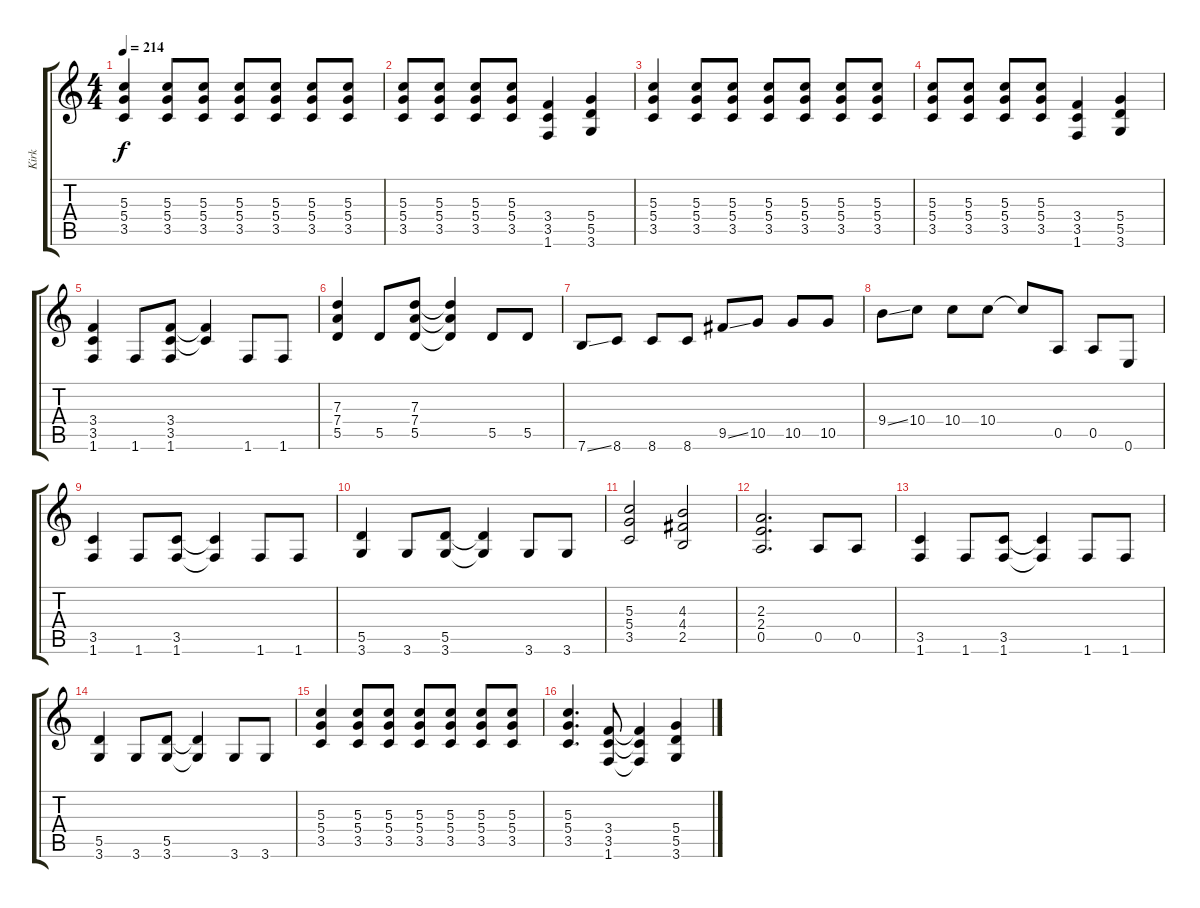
\track ("Kirk" "Kirk") {instrument distortionguitar}
\staff {score tabs}
\tuning (E4 B3 G3 D3 A2 E2) {hide}
\ts (4 4)
\tempo 214
\clef g2
\ks c
(5.3 5.4 3.5).4{dy f} (5.3 5.4 3.5).8 (5.3 5.4 3.5).8 (5.3 5.4 3.5).8 (5.3 5.4 3.5).8 (5.3 5.4 3.5).8 (5.3 5.4 3.5).8 |
(5.3 5.4 3.5).8 (5.3 5.4 3.5).8 (5.3 5.4 3.5).8 (5.3 5.4 3.5).8 (3.4 3.5 1.6).4 (5.4 5.5 3.6).4 |
(5.3 5.4 3.5).4 (5.3 5.4 3.5).8 (5.3 5.4 3.5).8 (5.3 5.4 3.5).8 (5.3 5.4 3.5).8 (5.3 5.4 3.5).8 (5.3 5.4 3.5).8 |
(5.3 5.4 3.5).8 (5.3 5.4 3.5).8 (5.3 5.4 3.5).8 (5.3 5.4 3.5).8 (3.4 3.5 1.6).4 (5.4 5.5 3.6).4 |
(3.4 3.5 1.6).4 1.6.8 (3.4 3.5 1.6).8 (3.4{t} 3.5{t}).4 1.6.8 1.6.8 |
(7.3 7.4 5.5).4 5.5.8 (7.3 7.4 5.5).8 (7.3{t} 7.4{t} 5.5{t}).4 5.5.8 5.5.8 |
7.6{ss}.8{volume 16} 8.6.8 8.6.8 8.6.8 9.5{ss}.8 10.5.8 10.5.8 10.5.8 |
9.4{ss}.8 10.4.8 10.4.8 10.4.8 10.4{t}.8 0.5.8 0.5.8 0.6.8 |
(3.5 1.6).4{volume 13} 1.6.8 (3.5 1.6).8 (3.5{t} 1.6{t}).4 1.6.8 1.6.8 |
(5.5 3.6).4 3.6.8 (5.5 3.6).8 (5.5{t} 3.6{t}).4 3.6.8 3.6.8 |
(5.3 5.4 3.5).2 (4.3 4.4 2.5).2 |
(2.3 2.4 0.5).2{d} 0.5.8 0.5.8 |
(3.5 1.6).4 1.6.8 (3.5 1.6).8 (3.5{t} 1.6{t}).4 1.6.8 1.6.8 |
(5.5 3.6).4 3.6.8 (5.5 3.6).8 (5.5{t} 3.6{t}).4 3.6.8 3.6.8 |
(5.3 5.4 3.5).4 (5.3 5.4 3.5).8 (5.3 5.4 3.5).8 (5.3 5.4 3.5).8 (5.3 5.4 3.5).8 (5.3 5.4 3.5).8 (5.3 5.4 3.5).8 |
(5.3 5.4 3.5).4{d} (3.4 3.5 1.6).8 (3.4{t} 3.5{t} 1.6{t}).4 (5.4 5.5 3.6).4
